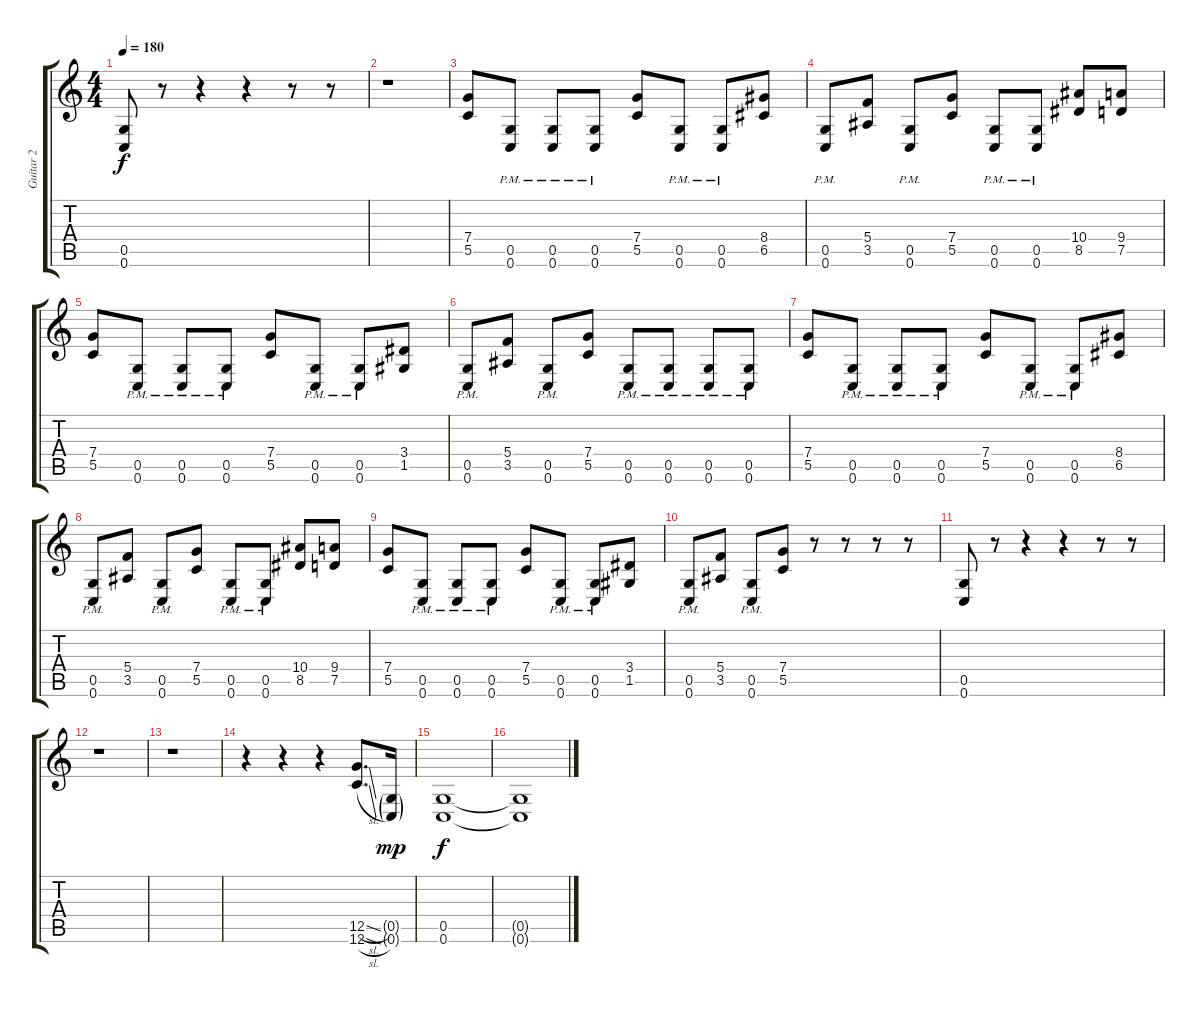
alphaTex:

\track ("Guitar 2" "Guitar 2") {instrument distortionguitar}
\staff {score tabs}
\tuning (D4 A3 F3 C3 G2 C2) {hide}
\ts (4 4)
\tempo 180
\clef g2
\ks c
(0.5 0.6).8{dy f} r.8 r.4 r.4 r.8 r.8 |
r.1 |
(7.4 5.5).8 (0.5{pm} 0.6{pm}).8 (0.5{pm} 0.6{pm}).8 (0.5{pm} 0.6{pm}).8 (7.4 5.5).8 (0.5{pm} 0.6{pm}).8 (0.5{pm} 0.6{pm}).8 (8.4 6.5).8 |
(0.5{pm} 0.6{pm}).8 (5.4 3.5).8 (0.5{pm} 0.6{pm}).8 (7.4 5.5).8 (0.5{pm} 0.6{pm}).8 (0.5{pm} 0.6{pm}).8 (10.4 8.5).8 (9.4 7.5).8 |
(7.4 5.5).8 (0.5{pm} 0.6{pm}).8 (0.5{pm} 0.6{pm}).8 (0.5{pm} 0.6{pm}).8 (7.4 5.5).8 (0.5{pm} 0.6{pm}).8 (0.5{pm} 0.6{pm}).8 (3.4 1.5).8 |
(0.5{pm} 0.6{pm}).8 (5.4 3.5).8 (0.5{pm} 0.6{pm}).8 (7.4 5.5).8 (0.5{pm} 0.6{pm}).8 (0.5{pm} 0.6{pm}).8 (0.5{pm} 0.6{pm}).8 (0.5{pm} 0.6{pm}).8 |
(7.4 5.5).8 (0.5{pm} 0.6{pm}).8 (0.5{pm} 0.6{pm}).8 (0.5{pm} 0.6{pm}).8 (7.4 5.5).8 (0.5{pm} 0.6{pm}).8 (0.5{pm} 0.6{pm}).8 (8.4 6.5).8 |
(0.5{pm} 0.6{pm}).8 (5.4 3.5).8 (0.5{pm} 0.6{pm}).8 (7.4 5.5).8 (0.5{pm} 0.6{pm}).8 (0.5{pm} 0.6{pm}).8 (10.4 8.5).8 (9.4 7.5).8 |
(7.4 5.5).8 (0.5{pm} 0.6{pm}).8 (0.5{pm} 0.6{pm}).8 (0.5{pm} 0.6{pm}).8 (7.4 5.5).8 (0.5{pm} 0.6{pm}).8 (0.5{pm} 0.6{pm}).8 (3.4 1.5).8 |
(0.5{pm} 0.6{pm}).8 (5.4 3.5).8 (0.5{pm} 0.6{pm}).8 (7.4 5.5).8 r.8 r.8 r.8 r.8 |
(0.5 0.6).8 r.8 r.4 r.4 r.8 r.8 |
r.1 |
r.1 |
r.4 r.4 r.4 (12.5{sl} 12.6{sl}).8{d} (0.5{g} 0.6{g}).16{dy mp} |
(0.5 0.6).1{dy f} |
(0.5{t} 0.6{t}).1
